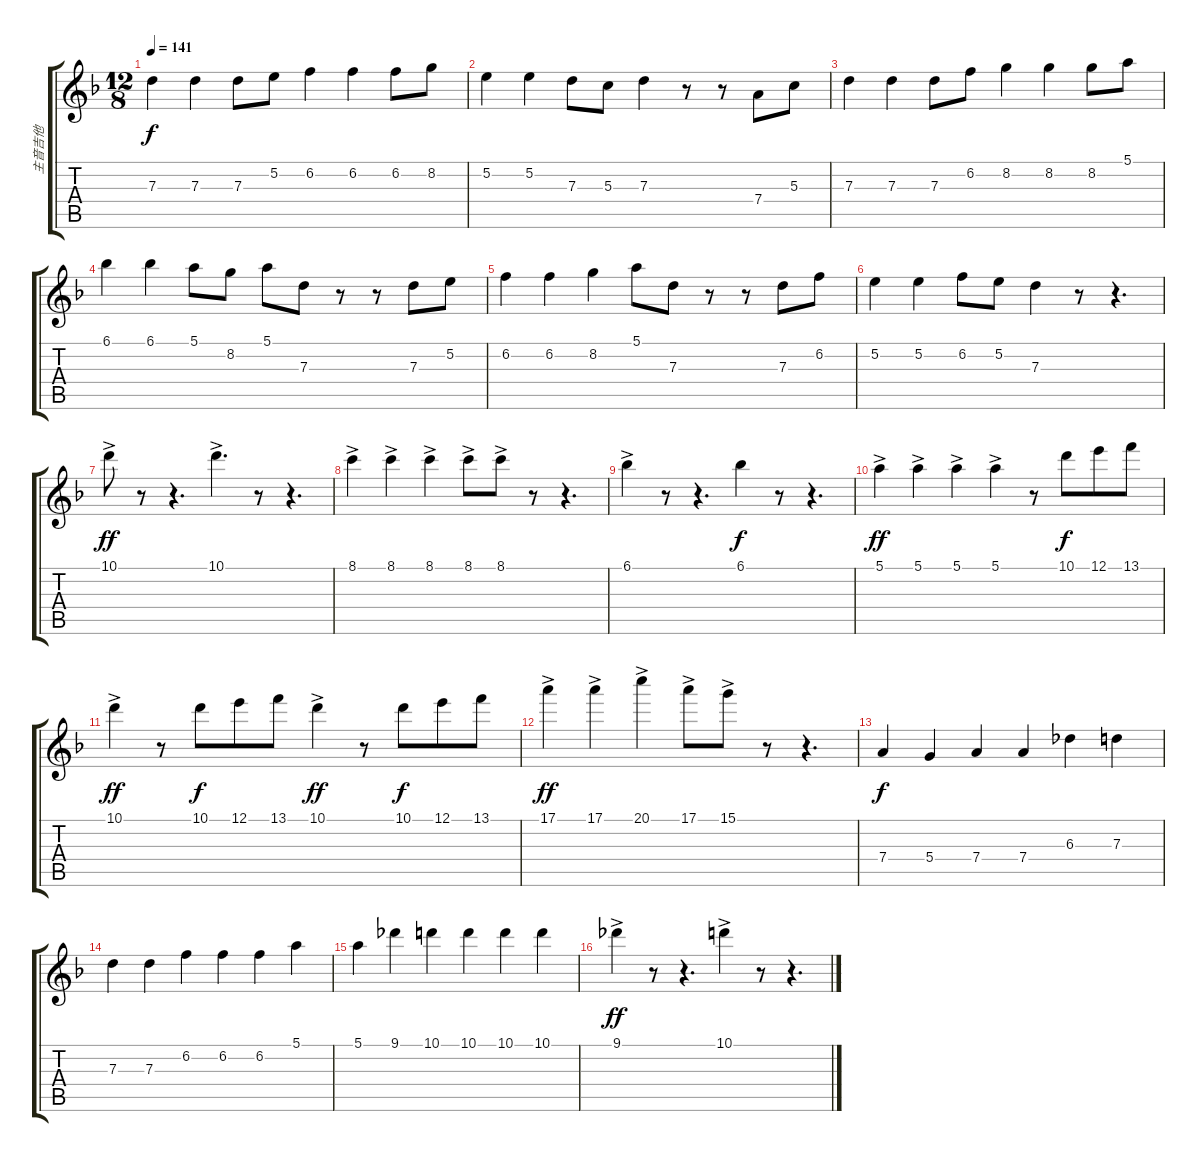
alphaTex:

\track ("主音吉他" "主音吉他") {instrument electricguitarjazz}
\staff {score tabs}
\tuning (E4 B3 G3 D3 A2 E2) {hide}
\ts (12 8)
\tempo 141
\clef g2
\ks f
7.3.4{dy f} 7.3.4 7.3.8 5.2.8 6.2.4 6.2.4 6.2.8 8.2.8 |
5.2.4 5.2.4 7.3.8 5.3.8 7.3.4 r.8 r.8 7.4.8 5.3.8 |
7.3.4 7.3.4 7.3.8 6.2.8 8.2.4 8.2.4 8.2.8 5.1.8 |
6.1.4 6.1.4 5.1.8 8.2.8 5.1.8 7.3.8 r.8 r.8 7.3.8 5.2.8 |
6.2.4 6.2.4 8.2.4 5.1.8 7.3.8 r.8 r.8 7.3.8 6.2.8 |
5.2.4 5.2.4 6.2.8 5.2.8 7.3.4 r.8 r.4{d} |
10.1{ac}.8{dy ff} r.8 r.4{d} 10.1{ac}.4{d} r.8 r.4{d} |
8.1{ac}.4 8.1{ac}.4 8.1{ac}.4 8.1{ac}.8 8.1{ac}.8 r.8 r.4{d} |
6.1{ac}.4 r.8 r.4{d} 6.1.4{dy f} r.8 r.4{d} |
5.1{ac}.4{dy ff} 5.1{ac}.4 5.1{ac}.4 5.1{ac}.4 r.8 10.1.8{dy f} 12.1.8 13.1.8 |
10.1{ac}.4{dy ff} r.8 10.1.8{dy f} 12.1.8 13.1.8 10.1{ac}.4{dy ff} r.8 10.1.8{dy f} 12.1.8 13.1.8 |
17.1{ac}.4{dy ff} 17.1{ac}.4 20.1{ac}.4 17.1{ac}.8 15.1{ac}.8 r.8 r.4{d} |
7.4.4{dy f} 5.4.4 7.4.4 7.4.4 6.3.4 7.3.4 |
7.3.4 7.3.4 6.2.4 6.2.4 6.2.4 5.1.4 |
5.1.4 9.1.4 10.1.4 10.1.4 10.1.4 10.1.4 |
9.1{ac}.4{dy ff} r.8 r.4{d} 10.1{ac}.4 r.8 r.4{d}
